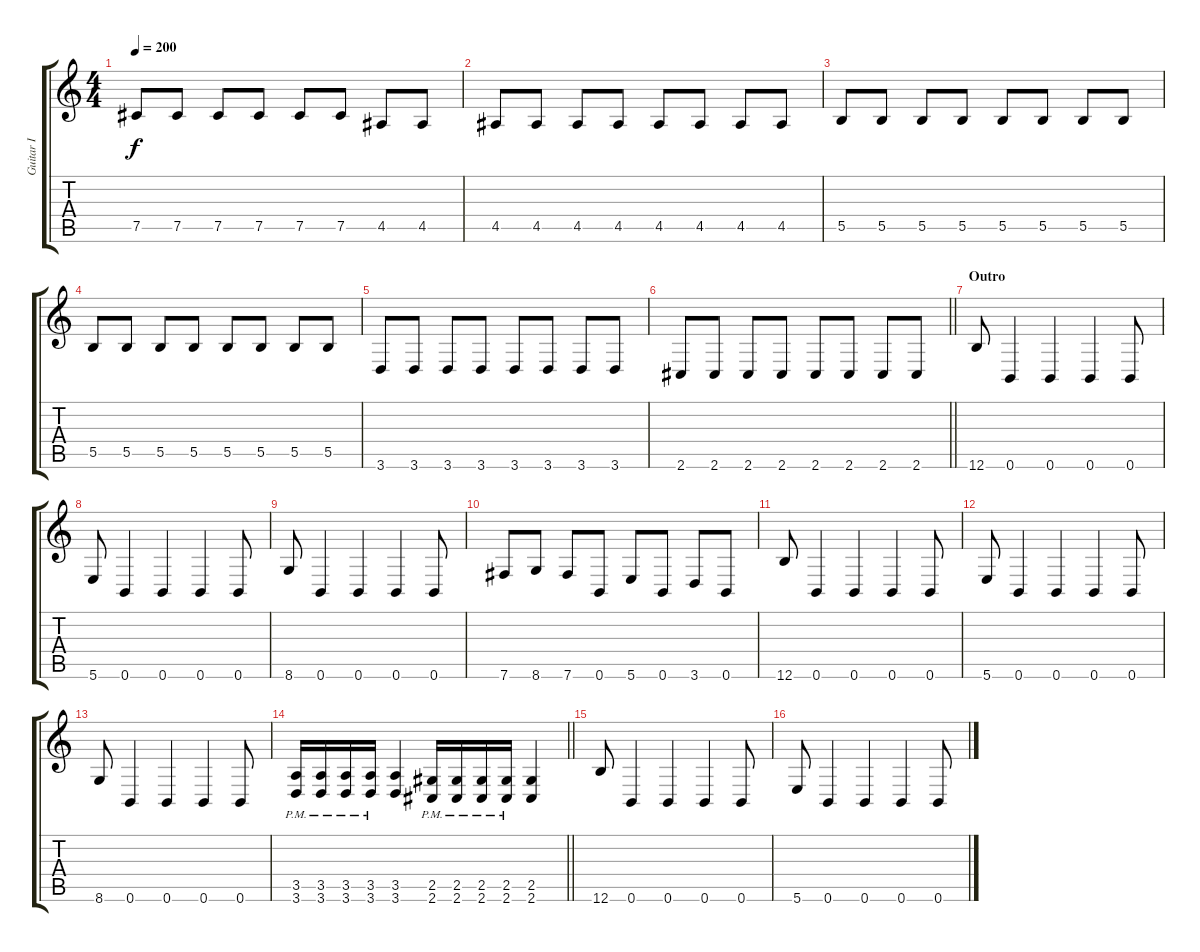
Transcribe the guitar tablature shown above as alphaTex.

\track ("Guitar I" "Guitar I") {instrument distortionguitar}
\staff {score tabs}
\tuning (Db4 Ab3 E3 B2 Gb2 B1) {hide}
\ts (4 4)
\tempo 200
\clef g2
\ks c
7.5.8{dy f} 7.5.8 7.5.8 7.5.8 7.5.8 7.5.8 4.5.8 4.5.8 |
4.5.8 4.5.8 4.5.8 4.5.8 4.5.8 4.5.8 4.5.8 4.5.8 |
5.5.8 5.5.8 5.5.8 5.5.8 5.5.8 5.5.8 5.5.8 5.5.8 |
5.5.8 5.5.8 5.5.8 5.5.8 5.5.8 5.5.8 5.5.8 5.5.8 |
3.6.8 3.6.8 3.6.8 3.6.8 3.6.8 3.6.8 3.6.8 3.6.8 |
\barLineRight lightlight
2.6.8 2.6.8 2.6.8 2.6.8 2.6.8 2.6.8 2.6.8 2.6.8 |
\section ("" "Outro")
12.6.8 0.6.4 0.6.4 0.6.4 0.6.8 |
5.6.8 0.6.4 0.6.4 0.6.4 0.6.8 |
8.6.8 0.6.4 0.6.4 0.6.4 0.6.8 |
7.6.8 8.6.8 7.6.8 0.6.8 5.6.8 0.6.8 3.6.8 0.6.8 |
12.6.8 0.6.4 0.6.4 0.6.4 0.6.8 |
5.6.8 0.6.4 0.6.4 0.6.4 0.6.8 |
8.6.8 0.6.4 0.6.4 0.6.4 0.6.8 |
\barLineRight lightlight
(3.5{pm} 3.6{pm}).16 (3.5{pm} 3.6{pm}).16 (3.5{pm} 3.6{pm}).16 (3.5{pm} 3.6{pm}).16 (3.5 3.6).4 (2.5{pm} 2.6{pm}).16 (2.5{pm} 2.6{pm}).16 (2.5{pm} 2.6{pm}).16 (2.5{pm} 2.6{pm}).16 (2.5 2.6).4 |
12.6.8 0.6.4 0.6.4 0.6.4 0.6.8 |
5.6.8 0.6.4 0.6.4 0.6.4 0.6.8
